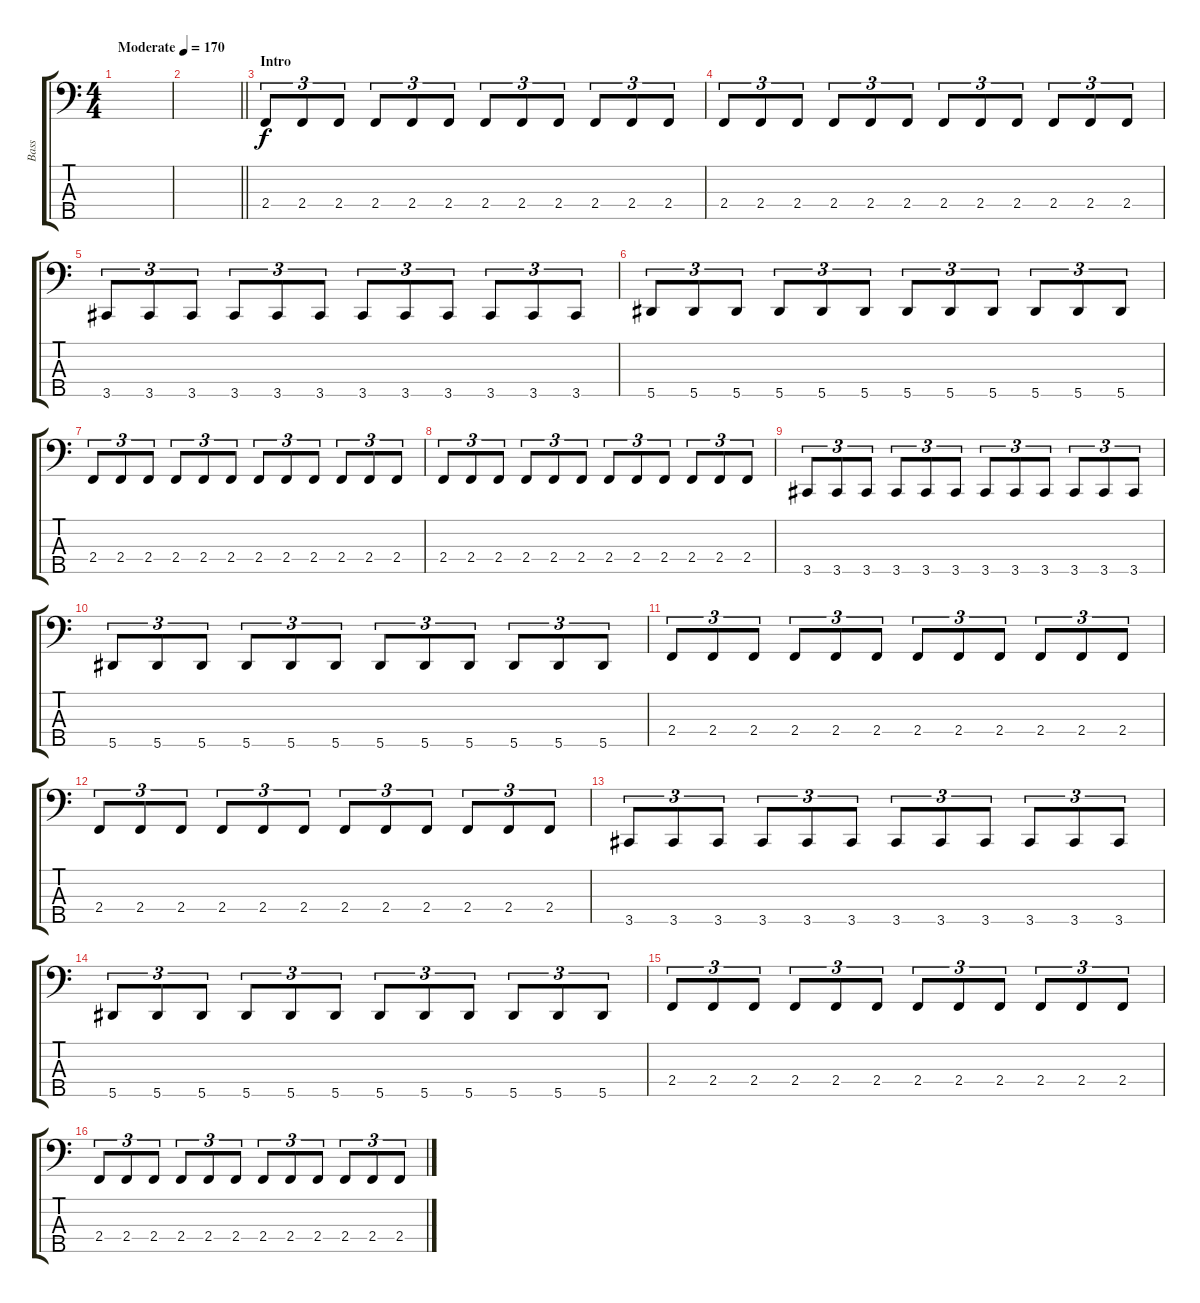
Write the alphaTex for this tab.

\track ("Bass" "Bass") {instrument electricbassfinger}
\staff {score tabs}
\tuning (Gb2 Db2 Ab1 Eb1 Bb0) {hide}
\ts (4 4)
\tempo (170 "Moderate")
\clef f4
\ks c
|
\barLineRight lightlight
|
\section ("" "Intro")
2.4.8{tu (3 2)} 2.4.8{tu (3 2)} 2.4.8{tu (3 2)} 2.4.8{tu (3 2)} 2.4.8{tu (3 2)} 2.4.8{tu (3 2)} 2.4.8{tu (3 2)} 2.4.8{tu (3 2)} 2.4.8{tu (3 2)} 2.4.8{tu (3 2)} 2.4.8{tu (3 2)} 2.4.8{tu (3 2)} |
2.4.8{tu (3 2)} 2.4.8{tu (3 2)} 2.4.8{tu (3 2)} 2.4.8{tu (3 2)} 2.4.8{tu (3 2)} 2.4.8{tu (3 2)} 2.4.8{tu (3 2)} 2.4.8{tu (3 2)} 2.4.8{tu (3 2)} 2.4.8{tu (3 2)} 2.4.8{tu (3 2)} 2.4.8{tu (3 2)} |
3.5.8{tu (3 2)} 3.5.8{tu (3 2)} 3.5.8{tu (3 2)} 3.5.8{tu (3 2)} 3.5.8{tu (3 2)} 3.5.8{tu (3 2)} 3.5.8{tu (3 2)} 3.5.8{tu (3 2)} 3.5.8{tu (3 2)} 3.5.8{tu (3 2)} 3.5.8{tu (3 2)} 3.5.8{tu (3 2)} |
5.5.8{tu (3 2)} 5.5.8{tu (3 2)} 5.5.8{tu (3 2)} 5.5.8{tu (3 2)} 5.5.8{tu (3 2)} 5.5.8{tu (3 2)} 5.5.8{tu (3 2)} 5.5.8{tu (3 2)} 5.5.8{tu (3 2)} 5.5.8{tu (3 2)} 5.5.8{tu (3 2)} 5.5.8{tu (3 2)} |
2.4.8{tu (3 2)} 2.4.8{tu (3 2)} 2.4.8{tu (3 2)} 2.4.8{tu (3 2)} 2.4.8{tu (3 2)} 2.4.8{tu (3 2)} 2.4.8{tu (3 2)} 2.4.8{tu (3 2)} 2.4.8{tu (3 2)} 2.4.8{tu (3 2)} 2.4.8{tu (3 2)} 2.4.8{tu (3 2)} |
2.4.8{tu (3 2)} 2.4.8{tu (3 2)} 2.4.8{tu (3 2)} 2.4.8{tu (3 2)} 2.4.8{tu (3 2)} 2.4.8{tu (3 2)} 2.4.8{tu (3 2)} 2.4.8{tu (3 2)} 2.4.8{tu (3 2)} 2.4.8{tu (3 2)} 2.4.8{tu (3 2)} 2.4.8{tu (3 2)} |
3.5.8{tu (3 2)} 3.5.8{tu (3 2)} 3.5.8{tu (3 2)} 3.5.8{tu (3 2)} 3.5.8{tu (3 2)} 3.5.8{tu (3 2)} 3.5.8{tu (3 2)} 3.5.8{tu (3 2)} 3.5.8{tu (3 2)} 3.5.8{tu (3 2)} 3.5.8{tu (3 2)} 3.5.8{tu (3 2)} |
5.5.8{tu (3 2)} 5.5.8{tu (3 2)} 5.5.8{tu (3 2)} 5.5.8{tu (3 2)} 5.5.8{tu (3 2)} 5.5.8{tu (3 2)} 5.5.8{tu (3 2)} 5.5.8{tu (3 2)} 5.5.8{tu (3 2)} 5.5.8{tu (3 2)} 5.5.8{tu (3 2)} 5.5.8{tu (3 2)} |
2.4.8{tu (3 2)} 2.4.8{tu (3 2)} 2.4.8{tu (3 2)} 2.4.8{tu (3 2)} 2.4.8{tu (3 2)} 2.4.8{tu (3 2)} 2.4.8{tu (3 2)} 2.4.8{tu (3 2)} 2.4.8{tu (3 2)} 2.4.8{tu (3 2)} 2.4.8{tu (3 2)} 2.4.8{tu (3 2)} |
2.4.8{tu (3 2)} 2.4.8{tu (3 2)} 2.4.8{tu (3 2)} 2.4.8{tu (3 2)} 2.4.8{tu (3 2)} 2.4.8{tu (3 2)} 2.4.8{tu (3 2)} 2.4.8{tu (3 2)} 2.4.8{tu (3 2)} 2.4.8{tu (3 2)} 2.4.8{tu (3 2)} 2.4.8{tu (3 2)} |
3.5.8{tu (3 2)} 3.5.8{tu (3 2)} 3.5.8{tu (3 2)} 3.5.8{tu (3 2)} 3.5.8{tu (3 2)} 3.5.8{tu (3 2)} 3.5.8{tu (3 2)} 3.5.8{tu (3 2)} 3.5.8{tu (3 2)} 3.5.8{tu (3 2)} 3.5.8{tu (3 2)} 3.5.8{tu (3 2)} |
5.5.8{tu (3 2)} 5.5.8{tu (3 2)} 5.5.8{tu (3 2)} 5.5.8{tu (3 2)} 5.5.8{tu (3 2)} 5.5.8{tu (3 2)} 5.5.8{tu (3 2)} 5.5.8{tu (3 2)} 5.5.8{tu (3 2)} 5.5.8{tu (3 2)} 5.5.8{tu (3 2)} 5.5.8{tu (3 2)} |
2.4.8{tu (3 2)} 2.4.8{tu (3 2)} 2.4.8{tu (3 2)} 2.4.8{tu (3 2)} 2.4.8{tu (3 2)} 2.4.8{tu (3 2)} 2.4.8{tu (3 2)} 2.4.8{tu (3 2)} 2.4.8{tu (3 2)} 2.4.8{tu (3 2)} 2.4.8{tu (3 2)} 2.4.8{tu (3 2)} |
2.4.8{tu (3 2)} 2.4.8{tu (3 2)} 2.4.8{tu (3 2)} 2.4.8{tu (3 2)} 2.4.8{tu (3 2)} 2.4.8{tu (3 2)} 2.4.8{tu (3 2)} 2.4.8{tu (3 2)} 2.4.8{tu (3 2)} 2.4.8{tu (3 2)} 2.4.8{tu (3 2)} 2.4.8{tu (3 2)}
